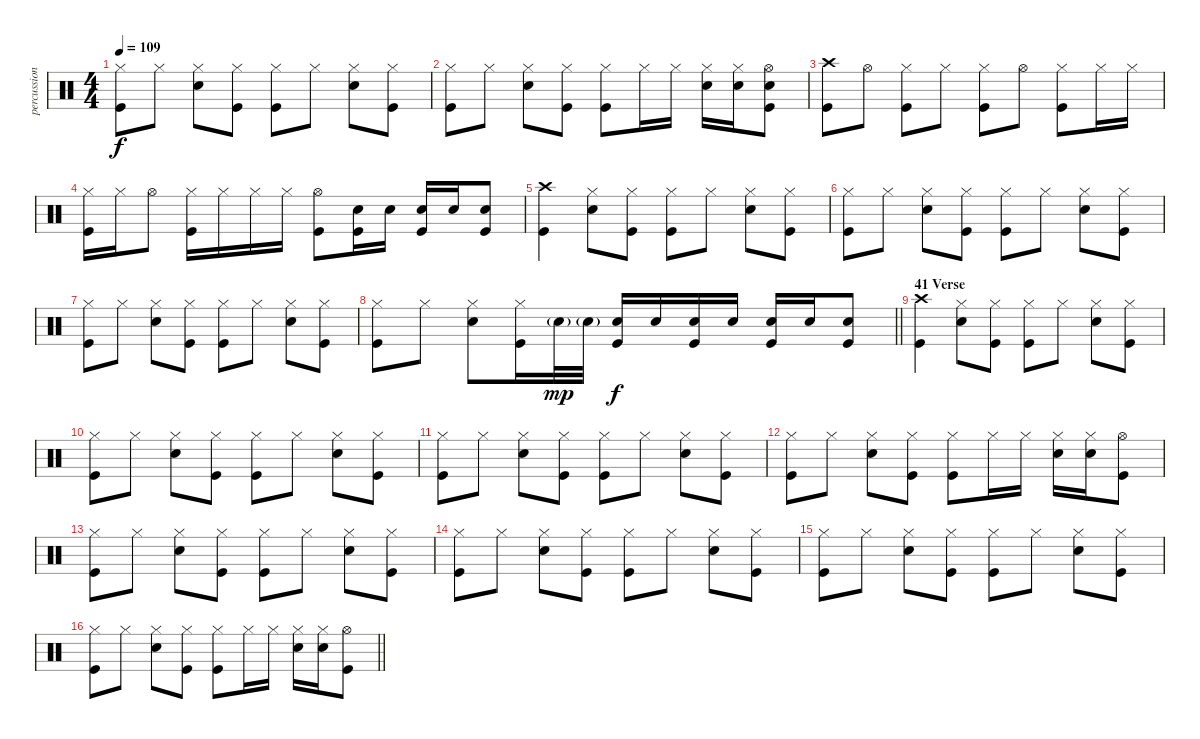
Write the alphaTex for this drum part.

\track ("percussion" "percussion") {instrument percussion}
\staff {score}
\articulation defaults
\ts (4 4)
\tempo 109
\clef neutral
\ks c
("Hi-Hat (closed)" "Kick (hit)").8{dy f} "Hi-Hat (closed)".8 ("Electric Snare (hit)" "Hi-Hat (closed)").8 ("Hi-Hat (closed)" "Kick (hit)").8 ("Hi-Hat (closed)" "Kick (hit)").8 "Hi-Hat (closed)".8 ("Electric Snare (hit)" "Hi-Hat (closed)").8 ("Hi-Hat (closed)" "Kick (hit)").8 |
("Hi-Hat (closed)" "Kick (hit)").8 "Hi-Hat (closed)".8 ("Electric Snare (hit)" "Hi-Hat (closed)").8 ("Hi-Hat (closed)" "Kick (hit)").8 ("Hi-Hat (closed)" "Kick (hit)").8 "Hi-Hat (closed)".16 "Hi-Hat (closed)".16 ("Electric Snare (hit)" "Hi-Hat (closed)").16 ("Electric Snare (hit)" "Hi-Hat (closed)").16 ("Electric Snare (hit)" "Hi-Hat (open)" "Kick (hit)").8 |
("Crash high (hit)" "Kick (hit)").8 "Hi-Hat (open)".8 ("Hi-Hat (closed)" "Kick (hit)").8 "Hi-Hat (closed)".8 ("Hi-Hat (closed)" "Kick (hit)").8 "Hi-Hat (open)".8 ("Hi-Hat (closed)" "Kick (hit)").8 "Hi-Hat (closed)".16 "Hi-Hat (closed)".16 |
("Hi-Hat (closed)" "Kick (hit)").16 "Hi-Hat (closed)".16 "Hi-Hat (open)".8 ("Hi-Hat (closed)" "Kick (hit)").16 "Hi-Hat (closed)".16 "Hi-Hat (closed)".16 "Hi-Hat (closed)".16 ("Hi-Hat (open)" "Kick (hit)").8 ("Electric Snare (hit)" "Kick (hit)").16 "Electric Snare (hit)".16 ("Electric Snare (hit)" "Kick (hit)").16 "Electric Snare (hit)".16 ("Electric Snare (hit)" "Kick (hit)").8 |
("Crash high (hit)" "Kick (hit)").4 ("Electric Snare (hit)" "Hi-Hat (closed)").8 ("Hi-Hat (closed)" "Kick (hit)").8 ("Hi-Hat (closed)" "Kick (hit)").8 "Hi-Hat (closed)".8 ("Electric Snare (hit)" "Hi-Hat (closed)").8 ("Hi-Hat (closed)" "Kick (hit)").8 |
("Hi-Hat (closed)" "Kick (hit)").8 "Hi-Hat (closed)".8 ("Electric Snare (hit)" "Hi-Hat (closed)").8 ("Hi-Hat (closed)" "Kick (hit)").8 ("Hi-Hat (closed)" "Kick (hit)").8 "Hi-Hat (closed)".8 ("Electric Snare (hit)" "Hi-Hat (closed)").8 ("Hi-Hat (closed)" "Kick (hit)").8 |
("Hi-Hat (closed)" "Kick (hit)").8 "Hi-Hat (closed)".8 ("Electric Snare (hit)" "Hi-Hat (closed)").8 ("Hi-Hat (closed)" "Kick (hit)").8 ("Hi-Hat (closed)" "Kick (hit)").8 "Hi-Hat (closed)".8 ("Electric Snare (hit)" "Hi-Hat (closed)").8 ("Hi-Hat (closed)" "Kick (hit)").8 |
\barLineRight lightlight
("Hi-Hat (closed)" "Kick (hit)").8 "Hi-Hat (closed)".8 ("Electric Snare (hit)" "Hi-Hat (closed)").8 ("Hi-Hat (closed)" "Kick (hit)").16 "Electric Snare (hit)"{g}.32{dy mp} "Electric Snare (hit)"{g}.32 ("Electric Snare (hit)" "Kick (hit)").16{dy f} "Electric Snare (hit)".16 ("Electric Snare (hit)" "Kick (hit)").16 "Electric Snare (hit)".16 ("Electric Snare (hit)" "Kick (hit)").16 "Electric Snare (hit)".16 ("Electric Snare (hit)" "Kick (hit)").8 |
\section ("" "41 Verse")
("Crash high (hit)" "Kick (hit)").4 ("Electric Snare (hit)" "Hi-Hat (closed)").8 ("Hi-Hat (closed)" "Kick (hit)").8 ("Hi-Hat (closed)" "Kick (hit)").8 "Hi-Hat (closed)".8 ("Electric Snare (hit)" "Hi-Hat (closed)").8 ("Hi-Hat (closed)" "Kick (hit)").8 |
("Hi-Hat (closed)" "Kick (hit)").8 "Hi-Hat (closed)".8 ("Electric Snare (hit)" "Hi-Hat (closed)").8 ("Hi-Hat (closed)" "Kick (hit)").8 ("Hi-Hat (closed)" "Kick (hit)").8 "Hi-Hat (closed)".8 ("Electric Snare (hit)" "Hi-Hat (closed)").8 ("Hi-Hat (closed)" "Kick (hit)").8 |
("Hi-Hat (closed)" "Kick (hit)").8 "Hi-Hat (closed)".8 ("Electric Snare (hit)" "Hi-Hat (closed)").8 ("Hi-Hat (closed)" "Kick (hit)").8 ("Hi-Hat (closed)" "Kick (hit)").8 "Hi-Hat (closed)".8 ("Electric Snare (hit)" "Hi-Hat (closed)").8 ("Hi-Hat (closed)" "Kick (hit)").8 |
("Hi-Hat (closed)" "Kick (hit)").8 "Hi-Hat (closed)".8 ("Electric Snare (hit)" "Hi-Hat (closed)").8 ("Hi-Hat (closed)" "Kick (hit)").8 ("Hi-Hat (closed)" "Kick (hit)").8 "Hi-Hat (closed)".16 "Hi-Hat (closed)".16 ("Electric Snare (hit)" "Hi-Hat (closed)").16 ("Electric Snare (hit)" "Hi-Hat (closed)").16 ("Hi-Hat (open)" "Kick (hit)").8 |
("Hi-Hat (closed)" "Kick (hit)").8 "Hi-Hat (closed)".8 ("Electric Snare (hit)" "Hi-Hat (closed)").8 ("Hi-Hat (closed)" "Kick (hit)").8 ("Hi-Hat (closed)" "Kick (hit)").8 "Hi-Hat (closed)".8 ("Electric Snare (hit)" "Hi-Hat (closed)").8 ("Hi-Hat (closed)" "Kick (hit)").8 |
("Hi-Hat (closed)" "Kick (hit)").8 "Hi-Hat (closed)".8 ("Electric Snare (hit)" "Hi-Hat (closed)").8 ("Hi-Hat (closed)" "Kick (hit)").8 ("Hi-Hat (closed)" "Kick (hit)").8 "Hi-Hat (closed)".8 ("Electric Snare (hit)" "Hi-Hat (closed)").8 ("Hi-Hat (closed)" "Kick (hit)").8 |
("Hi-Hat (closed)" "Kick (hit)").8 "Hi-Hat (closed)".8 ("Electric Snare (hit)" "Hi-Hat (closed)").8 ("Hi-Hat (closed)" "Kick (hit)").8 ("Hi-Hat (closed)" "Kick (hit)").8 "Hi-Hat (closed)".8 ("Electric Snare (hit)" "Hi-Hat (closed)").8 ("Hi-Hat (closed)" "Kick (hit)").8 |
\barLineRight lightlight
("Hi-Hat (closed)" "Kick (hit)").8 "Hi-Hat (closed)".8 ("Electric Snare (hit)" "Hi-Hat (closed)").8 ("Hi-Hat (closed)" "Kick (hit)").8 ("Hi-Hat (closed)" "Kick (hit)").8 "Hi-Hat (closed)".16 "Hi-Hat (closed)".16 ("Electric Snare (hit)" "Hi-Hat (closed)").16 ("Electric Snare (hit)" "Hi-Hat (closed)").16 ("Hi-Hat (open)" "Kick (hit)").8
